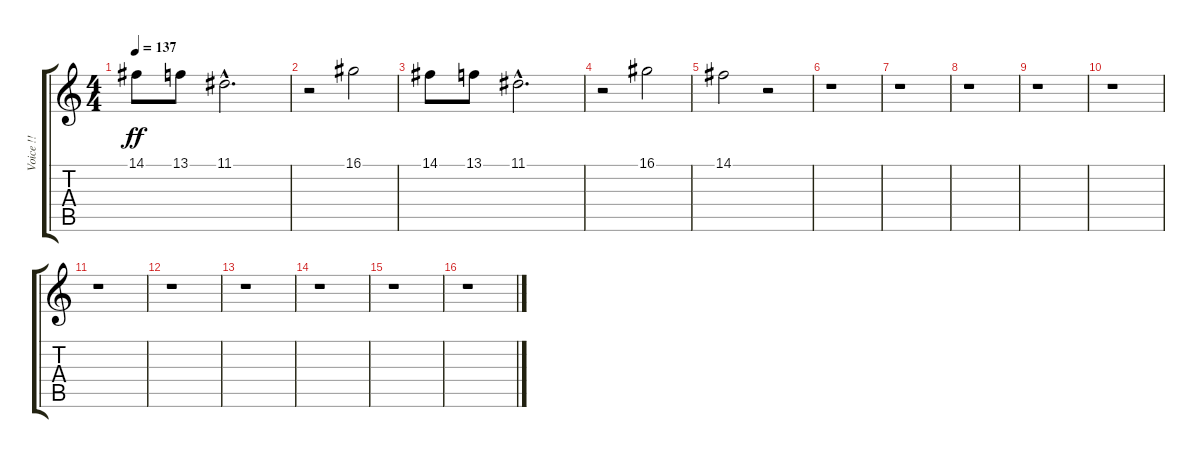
\track ("Voice !!" "Voice !!") {instrument panflute}
\staff {score tabs}
\tuning (E4 B3 G3 D3 A2 E2) {hide}
\ts (4 4)
\tempo 137
\clef g2
\ks c
14.1.8{dy ff} 13.1.8 11.1{hac}.2{d} |
r.2 16.1.2 |
14.1.8 13.1.8 11.1{hac}.2{d} |
r.2 16.1.2 |
14.1.2 r.2 |
r.1 |
r.1 |
r.1 |
r.1 |
r.1 |
r.1 |
r.1 |
r.1 |
r.1 |
r.1 |
r.1
